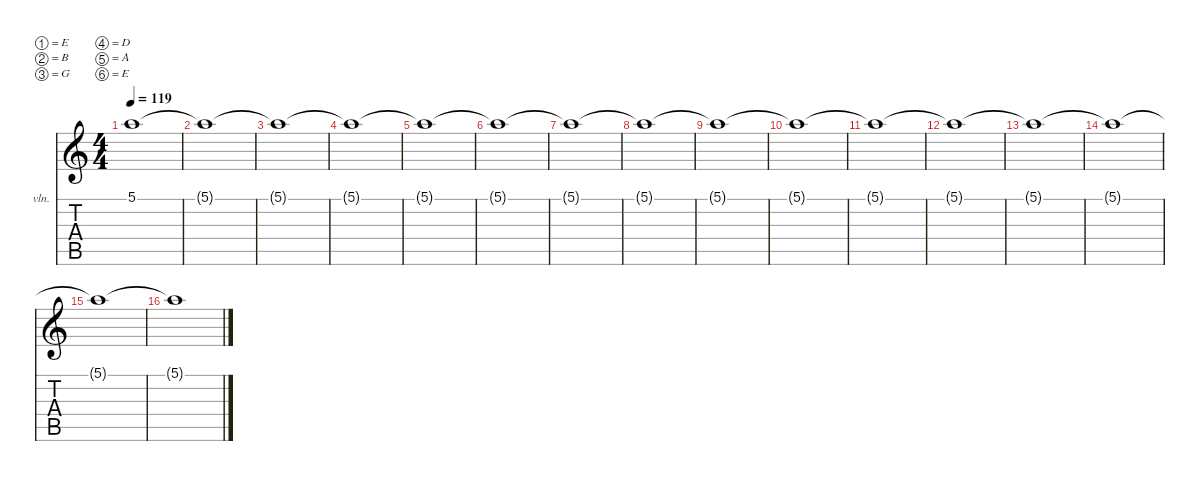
\defaultSystemsLayout 4
\hideDynamics
\bracketExtendMode nobrackets
\firstSystemTrackNameOrientation horizontal
\otherSystemsTrackNameOrientation horizontal
\track ("Violin" "vln.") {instrument violin}
\staff {score tabs}
\tuning (E5 B4 G4 D4 A3 E3)
\ts (4 4)
\tempo 119
\clef g2
\ks c
5.1.1{dy f instrument violin} |
5.1{t}.1 |
5.1{t}.1 |
5.1{t}.1 |
5.1{t}.1 |
5.1{t}.1 |
5.1{t}.1 |
5.1{t}.1 |
5.1{t}.1 |
5.1{t}.1 |
5.1{t}.1 |
5.1{t}.1 |
5.1{t}.1 |
5.1{t}.1 |
5.1{t}.1 |
5.1{t}.1
